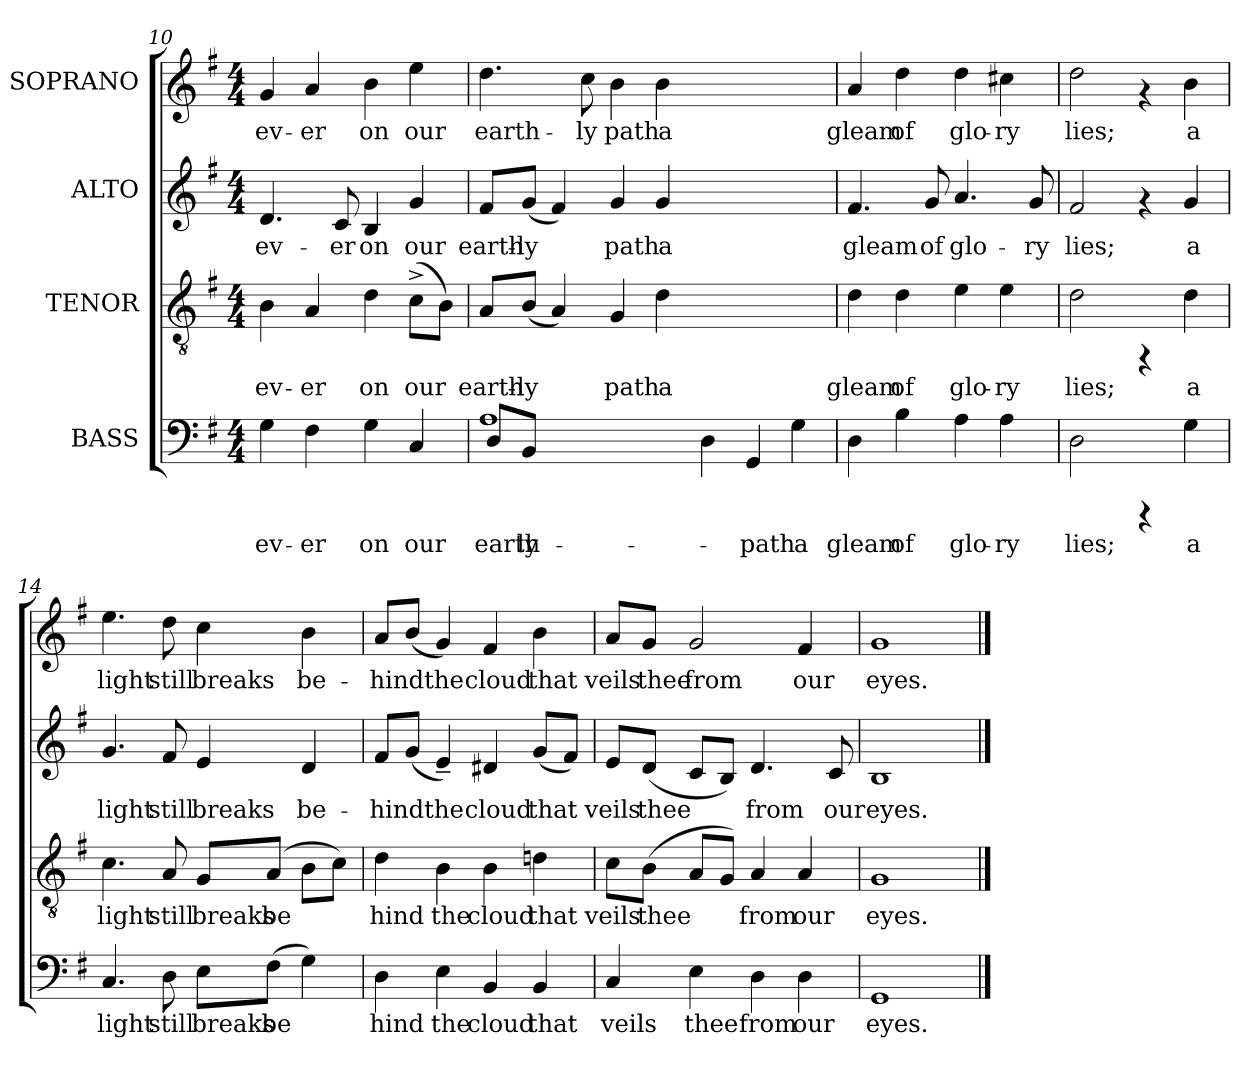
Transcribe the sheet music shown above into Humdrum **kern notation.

**kern	**text	**kern	**text	**kern	**text	**kern	**text
*part4	*part4	*part3	*part3	*part2	*part2	*part1	*part1
*staff4	*staff4	*staff3	*staff3	*staff2	*staff2	*staff1	*staff1
*I"BASS	*	*I"TENOR	*	*I"ALTO	*	*I"SOPRANO	*
*clefF4	*	*clefGv2	*	*clefG2	*	*clefG2	*
*k[f#]	*	*k[f#]	*	*k[f#]	*	*k[f#]	*
*G:	*	*G:	*	*G:	*	*G:	*
*M4/4	*	*M4/4	*	*M4/4	*	*M4/4	*
=10	=10	=10	=10	=10	=10	=10	=10
!	!LO:LY:b:cj	!	!LO:LY:b:cj	!	!LO:LY:b:cj	!	!LO:LY:b:cj
4G\	ev-	4B\	ev-	4.d/	ev-	4g/	ev-
!	!LO:LY:b:cj	!	!LO:LY:b:cj	!	!	!	!LO:LY:b:cj
4F#\	-er	4A/	-er	.	.	4a/	-er
!	!	!	!	!	!LO:LY:b:cj	!	!
.	.	.	.	8c/	-er	.	.
!	!LO:LY:b:cj	!	!LO:LY:b:cj	!	!LO:LY:b:cj	!	!LO:LY:b:cj
4G\	on	4d\	on	4B/	on	4b\	on
!	!LO:LY:b:cj	!	!LO:LY:b:cj	!	!LO:LY:b:cj	!	!LO:LY:b:cj
4C/	our	(>8c^<\L	our	4g/	our	4ee\	our
!	!	!	!LO:LY:b:cj	!	!	!	!
.	.	8B\J)	.	.	.	.	.
=11	=11	=11	=11	=11	=11	=11	=11
*^	*	*	*	*	*	*	*
!	!	!LO:LY:b:cj	!	!LO:LY:b:cj	!	!LO:LY:b:cj	!	!LO:LY:b:cj
1A	8D/L	earth-	8A/L	earth-	8f#/L	earth-	4.dd\	earth-
!	!	!LO:LY:b:cj	!	!LO:LY:b:cj	!	!LO:LY:b:cj	!	!
.	8BB/J	-ly	(<8B/J	-ly	(<8g/J	-ly	.	.
!	!	!	!	!LO:LY:b:cj	!	!LO:LY:b:cj	!	!
.	1.ryy	.	4A/)	.	4f#/)	.	.	.
!	!	!	!	!	!	!	!	!LO:LY:b:cj
.	.	.	.	.	.	.	8cc\	-ly
!	!	!	!	!LO:LY:b:cj	!	!LO:LY:b:cj	!	!LO:LY:b:cj
.	.	.	4G/	path	4g/	path	4b\	path
!	!	!	!	!LO:LY:b:cj	!	!LO:LY:b:cj	!	!LO:LY:b:cj
.	.	.	4d\	a	4g/	a	4b\	a
4D\	.	.	2.ryy	.	2.ryy	.	2.ryy	.
!	!	!LO:LY:b:cj	!	!	!	!	!	!
4GG/	.	path	.	.	.	.	.	.
!	!	!LO:LY:b:cj	!	!	!	!	!	!
4G\	.	a	.	.	.	.	.	.
*v	*v	*	*	*	*	*	*	*
=12	=12	=12	=12	=12	=12	=12	=12
!	!LO:LY:b:cj	!	!LO:LY:b:cj	!	!LO:LY:b:cj	!	!LO:LY:b:cj
4D\	gleam	4d\	gleam	4.f#/	gleam	4a/	gleam
!	!LO:LY:b:cj	!	!LO:LY:b:cj	!	!	!	!LO:LY:b:cj
4B\	of	4d\	of	.	.	4dd\	of
!	!	!	!	!	!LO:LY:b:cj	!	!
.	.	.	.	8g/	of	.	.
!	!LO:LY:b:cj	!	!LO:LY:b:cj	!	!LO:LY:b:cj	!	!LO:LY:b:cj
4A\	glo-	4e\	glo-	4.a/	glo-	4dd\	glo-
!	!LO:LY:b:cj	!	!LO:LY:b:cj	!	!	!	!LO:LY:b:cj
4A\	-ry	4e\	-ry	.	.	4cc#X\	-ry
!	!	!	!	!	!LO:LY:b:cj	!	!
.	.	.	.	8g/	-ry	.	.
!!LO:PB:g=z
=13	=13	=13	=13	=13	=13	=13	=13
!	!LO:LY:b:cj	!	!LO:LY:b:cj	!	!LO:LY:b:cj	!	!LO:LY:b:cj
2D\	lies;	2d\	lies;	2f#/	lies;	2dd\	lies;
4rCCC	.	4rFF	.	4rf	.	4rf	.
!	!LO:LY:b:cj	!	!LO:LY:b:cj	!	!LO:LY:b:cj	!	!LO:LY:b:cj
4G\	a	4d\	a	4g/	a	4b\	a
=14	=14	=14	=14	=14	=14	=14	=14
!	!LO:LY:b:cj	!	!LO:LY:b:cj	!	!LO:LY:b:cj	!	!LO:LY:b:cj
4.C/	light	4.c\	light	4.g/	light	4.ee\	light
!	!LO:LY:b:cj	!	!LO:LY:b:cj	!	!LO:LY:b:cj	!	!LO:LY:b:cj
8D\	still	8A/	still	8f#/	still	8dd\	still
!	!LO:LY:b:cj	!	!LO:LY:b:cj	!	!LO:LY:b:cj	!	!LO:LY:b:cj
8E\L	breaks	8G/L	breaks	4e/	breaks	4cc\	breaks
!	!LO:LY:b:cj	!	!LO:LY:b:cj	!	!	!	!
(>8F#\J	be-	(>8A/J	be-	.	.	.	.
!	!LO:LY:b:cj	!	!LO:LY:b:cj	!	!LO:LY:b:cj	!	!LO:LY:b:cj
4G\)	--	8B\L	--	4d/	be-	4b\	be-
!	!	!	!LO:LY:b:cj	!	!	!	!
.	.	8c\J)	--	.	.	.	.
=15	=15	=15	=15	=15	=15	=15	=15
!	!LO:LY:b:cj	!	!LO:LY:b:cj	!	!LO:LY:b:cj	!	!LO:LY:b:cj
4D\	-hind	4d\	-hind	8f#/L	-hindthe	8a/L	-hindthe
!	!	!	!	!	!LO:LY:b:cj	!	!LO:LY:b:cj
.	.	.	.	(<8g/J	.	(<8b/J	.
!	!LO:LY:b:cj	!	!LO:LY:b:cj	!	!LO:LY:b:cj	!	!LO:LY:b:cj
4E\	the	4B\	the	4e~</)	.	4g/)	.
!	!LO:LY:b:cj	!	!LO:LY:b:cj	!	!LO:LY:b:cj	!	!LO:LY:b:cj
4BB/	cloud	4B\	cloud	4d#X/	cloud	4f#/	cloud
!	!LO:LY:b:cj	!	!LO:LY:b:cj	!	!LO:LY:b:cj	!	!LO:LY:b:cj
4BB/	that	4dn\	that	(<8g/L	that	4b\	that
!	!	!	!	!	!LO:LY:b:cj	!	!
.	.	.	.	8f#/J)	.	.	.
=16	=16	=16	=16	=16	=16	=16	=16
!	!LO:LY:b:cj	!	!LO:LY:b:cj	!	!LO:LY:b:cj	!	!LO:LY:b:cj
4C/	veils	8c\L	veils	8e/L	veils	8a/L	veils
!	!	!	!LO:LY:b:cj	!	!LO:LY:b:cj	!	!LO:LY:b:cj
.	.	(>8B\J	thee	(<8d/J	thee	8g/J	thee
!	!LO:LY:b:cj	!	!LO:LY:b:cj	!	!LO:LY:b:cj	!	!LO:LY:b:cj
4E\	thee	8A/L	.	8c/L	.	2g/	from
!	!	!	!LO:LY:b:cj	!	!LO:LY:b:cj	!	!
.	.	8G/J)	.	8B/J)	.	.	.
!	!LO:LY:b:cj	!	!LO:LY:b:cj	!	!LO:LY:b:cj	!	!
4D\	from	4A/	from	4.d/	from	.	.
!	!LO:LY:b:cj	!	!LO:LY:b:cj	!	!	!	!LO:LY:b:cj
4D\	our	4A/	our	.	.	4f#/	our
!	!	!	!	!	!LO:LY:b:cj	!	!
.	.	.	.	8c/	our	.	.
=17	=17	=17	=17	=17	=17	=17	=17
!	!LO:LY:b:cj	!	!LO:LY:b:cj	!	!LO:LY:b:cj	!	!LO:LY:b:cj
1GG	eyes.	1G	eyes.	1B	eyes.	1g	eyes.
==	==	==	==	==	==	==	==
*-	*-	*-	*-	*-	*-	*-	*-
